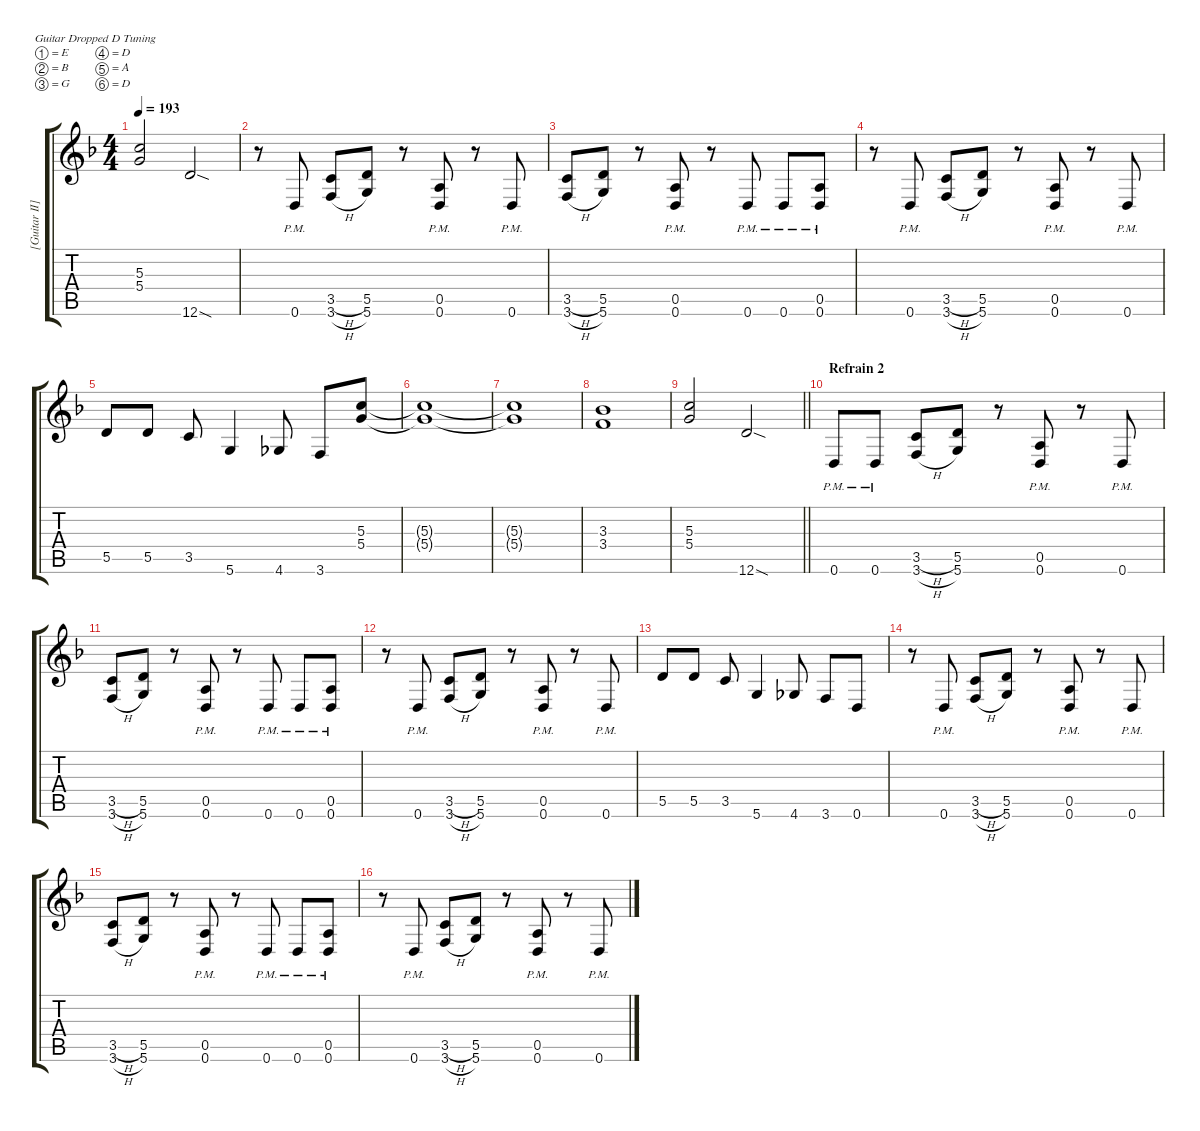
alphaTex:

\hideDynamics
\bracketExtendMode groupsimilarinstruments
\firstSystemTrackNameMode fullname
\otherSystemsTrackNameMode fullname
\otherSystemsTrackNameOrientation horizontal
\track ("[Guitar II]" "E-Gt") {instrument distortionguitar}
\staff {score tabs}
\tuning (E4 B3 G3 D3 A2 D2)
\ts (4 4)
\tempo 193
\clef g2
\ks f
(5.3 5.4).2{dy f} 12.6{sod}.2 |
r.8 0.6{pm}.8 (3.5{h} 3.6{h}).8 (5.5 5.6).8 r.8 (0.5{pm} 0.6{pm}).8 r.8 0.6{pm}.8 |
(3.5{h} 3.6{h}).8 (5.5 5.6).8 r.8 (0.5{pm} 0.6{pm}).8 r.8 0.6{pm}.8 0.6{pm}.8 (0.5{pm} 0.6{pm}).8 |
r.8 0.6{pm}.8 (3.5{h} 3.6{h}).8 (5.5 5.6).8 r.8 (0.5{pm} 0.6{pm}).8 r.8 0.6{pm}.8 |
5.5.8 5.5.8 3.5.8 5.6.4 4.6.8 3.6.8 (5.3 5.4).8 |
(5.3{t} 5.4{t}).1 |
(5.3{t} 5.4{t}).1 |
(3.3 3.4).1 |
\barLineRight lightlight
(5.3 5.4).2 12.6{sod}.2 |
\section ("" "Refrain 2")
0.6{pm}.8 0.6{pm}.8 (3.5{h} 3.6{h}).8 (5.5 5.6).8 r.8 (0.5{pm} 0.6{pm}).8 r.8 0.6{pm}.8 |
(3.5{h} 3.6{h}).8 (5.5 5.6).8 r.8 (0.5{pm} 0.6{pm}).8 r.8 0.6{pm}.8 0.6{pm}.8 (0.5{pm} 0.6{pm}).8 |
r.8 0.6{pm}.8 (3.5{h} 3.6{h}).8 (5.5 5.6).8 r.8 (0.5{pm} 0.6{pm}).8 r.8 0.6{pm}.8 |
5.5.8 5.5.8 3.5.8 5.6.4 4.6.8 3.6.8 0.6.8 |
r.8 0.6{pm}.8 (3.5{h} 3.6{h}).8 (5.5 5.6).8 r.8 (0.5{pm} 0.6{pm}).8 r.8 0.6{pm}.8 |
(3.5{h} 3.6{h}).8 (5.5 5.6).8 r.8 (0.5{pm} 0.6{pm}).8 r.8 0.6{pm}.8 0.6{pm}.8 (0.5{pm} 0.6{pm}).8 |
r.8 0.6{pm}.8 (3.5{h} 3.6{h}).8 (5.5 5.6).8 r.8 (0.5{pm} 0.6{pm}).8 r.8 0.6{pm}.8
